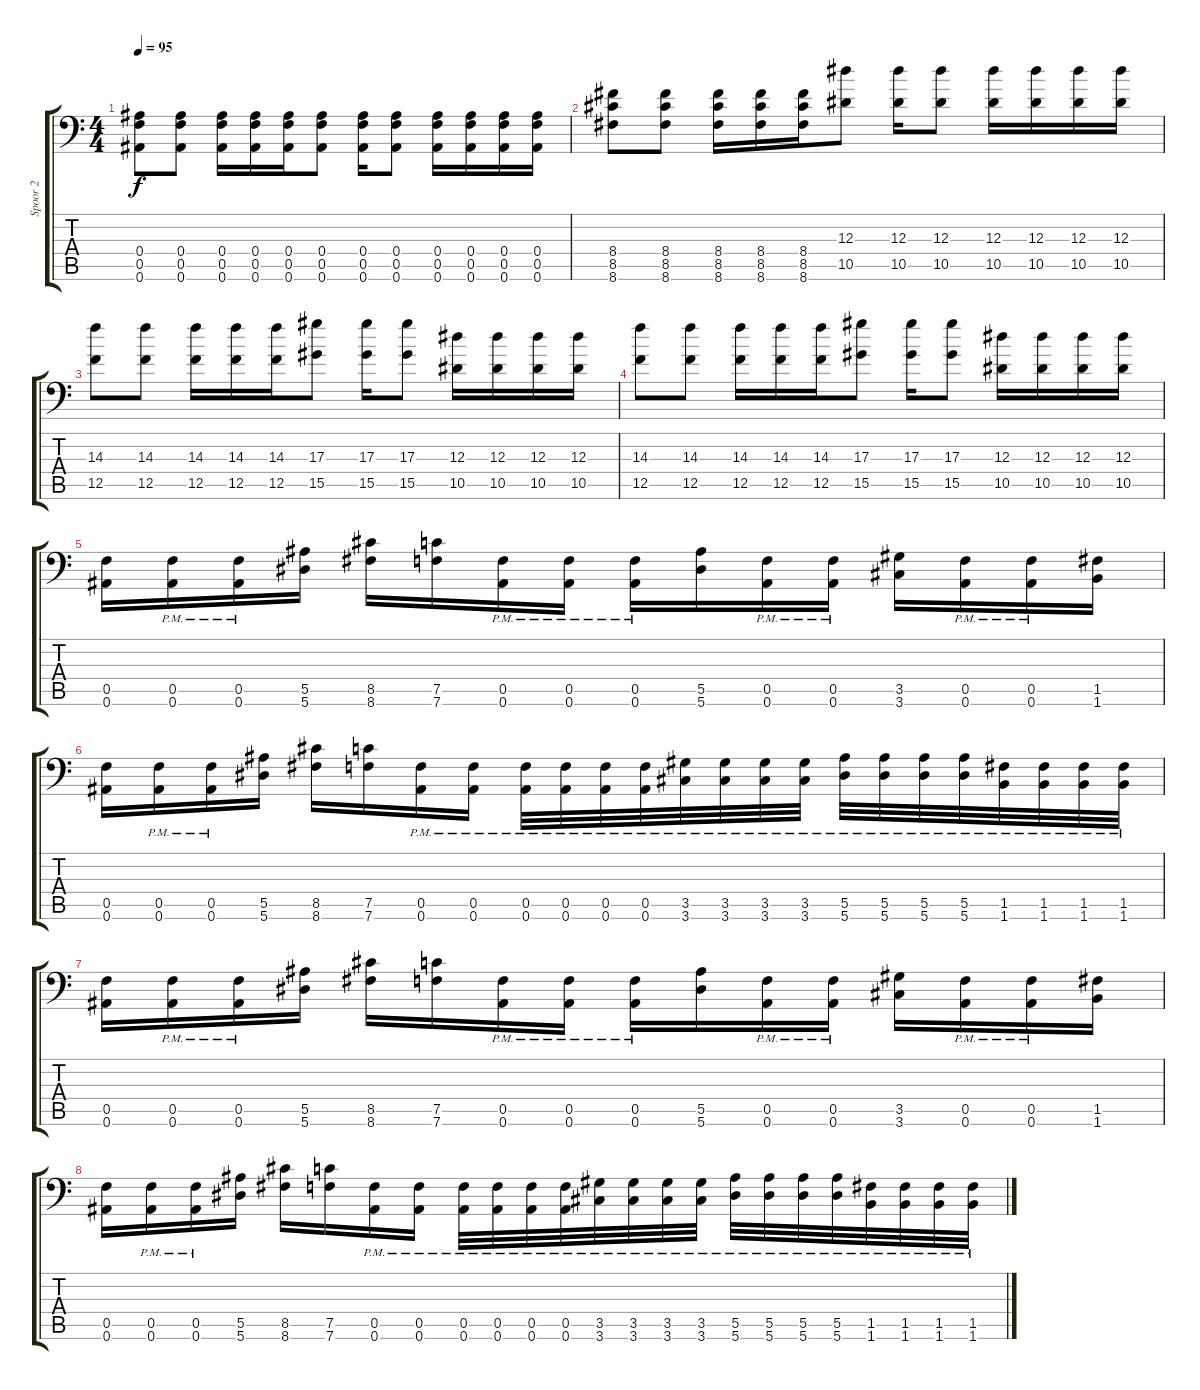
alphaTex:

\track ("Spoor 2" "Spoor 2") {instrument distortionguitar}
\staff {score tabs}
\tuning (C4 G3 Eb3 Bb2 F2 Bb1) {hide}
\ts (4 4)
\tempo 95
\clef f4
\ks c
(0.4 0.5 0.6).8{dy f} (0.4 0.5 0.6).8 (0.4 0.5 0.6).16 (0.4 0.5 0.6).16 (0.4 0.5 0.6).16 (0.4 0.5 0.6).8 (0.4 0.5 0.6).16 (0.4 0.5 0.6).8 (0.4 0.5 0.6).16 (0.4 0.5 0.6).16 (0.4 0.5 0.6).16 (0.4 0.5 0.6).16 |
(8.4 8.5 8.6).8 (8.4 8.5 8.6).8 (8.4 8.5 8.6).16 (8.4 8.5 8.6).16 (8.4 8.5 8.6).16 (12.3 10.5).8 (12.3 10.5).16 (12.3 10.5).8 (12.3 10.5).16 (12.3 10.5).16 (12.3 10.5).16 (12.3 10.5).16 |
(14.3 12.5).8 (14.3 12.5).8 (14.3 12.5).16 (14.3 12.5).16 (14.3 12.5).16 (17.3 15.5).8 (17.3 15.5).16 (17.3 15.5).8 (12.3 10.5).16 (12.3 10.5).16 (12.3 10.5).16 (12.3 10.5).16 |
(14.3 12.5).8 (14.3 12.5).8 (14.3 12.5).16 (14.3 12.5).16 (14.3 12.5).16 (17.3 15.5).8 (17.3 15.5).16 (17.3 15.5).8 (12.3 10.5).16 (12.3 10.5).16 (12.3 10.5).16 (12.3 10.5).16 |
(0.5 0.6).16 (0.5{pm} 0.6{pm}).16 (0.5{pm} 0.6{pm}).16 (5.5 5.6).16 (8.5 8.6).16 (7.5 7.6).16 (0.5{pm} 0.6{pm}).16 (0.5{pm} 0.6{pm}).16 (0.5{pm} 0.6{pm}).16 (5.5 5.6).16 (0.5{pm} 0.6{pm}).16 (0.5{pm} 0.6{pm}).16 (3.5 3.6).16 (0.5{pm} 0.6{pm}).16 (0.5{pm} 0.6{pm}).16 (1.5 1.6).16 |
(0.5 0.6).16 (0.5{pm} 0.6{pm}).16 (0.5{pm} 0.6{pm}).16 (5.5 5.6).16 (8.5 8.6).16 (7.5 7.6).16 (0.5{pm} 0.6{pm}).16 (0.5{pm} 0.6{pm}).16 (0.5{pm} 0.6{pm}).32 (0.5{pm} 0.6{pm}).32 (0.5{pm} 0.6{pm}).32 (0.5{pm} 0.6{pm}).32 (3.5{pm} 3.6{pm}).32 (3.5{pm} 3.6{pm}).32 (3.5{pm} 3.6{pm}).32 (3.5{pm} 3.6{pm}).32 (5.5{pm} 5.6{pm}).32 (5.5{pm} 5.6{pm}).32 (5.5{pm} 5.6{pm}).32 (5.5{pm} 5.6{pm}).32 (1.5{pm} 1.6{pm}).32 (1.5{pm} 1.6{pm}).32 (1.5{pm} 1.6{pm}).32 (1.5{pm} 1.6{pm}).32 |
(0.5 0.6).16 (0.5{pm} 0.6{pm}).16 (0.5{pm} 0.6{pm}).16 (5.5 5.6).16 (8.5 8.6).16 (7.5 7.6).16 (0.5{pm} 0.6{pm}).16 (0.5{pm} 0.6{pm}).16 (0.5{pm} 0.6{pm}).16 (5.5 5.6).16 (0.5{pm} 0.6{pm}).16 (0.5{pm} 0.6{pm}).16 (3.5 3.6).16 (0.5{pm} 0.6{pm}).16 (0.5{pm} 0.6{pm}).16 (1.5 1.6).16 |
(0.5 0.6).16 (0.5{pm} 0.6{pm}).16 (0.5{pm} 0.6{pm}).16 (5.5 5.6).16 (8.5 8.6).16 (7.5 7.6).16 (0.5{pm} 0.6{pm}).16 (0.5{pm} 0.6{pm}).16 (0.5{pm} 0.6{pm}).32 (0.5{pm} 0.6{pm}).32 (0.5{pm} 0.6{pm}).32 (0.5{pm} 0.6{pm}).32 (3.5{pm} 3.6{pm}).32 (3.5{pm} 3.6{pm}).32 (3.5{pm} 3.6{pm}).32 (3.5{pm} 3.6{pm}).32 (5.5{pm} 5.6{pm}).32 (5.5{pm} 5.6{pm}).32 (5.5{pm} 5.6{pm}).32 (5.5{pm} 5.6{pm}).32 (1.5{pm} 1.6{pm}).32 (1.5{pm} 1.6{pm}).32 (1.5{pm} 1.6{pm}).32 (1.5{pm} 1.6{pm}).32
